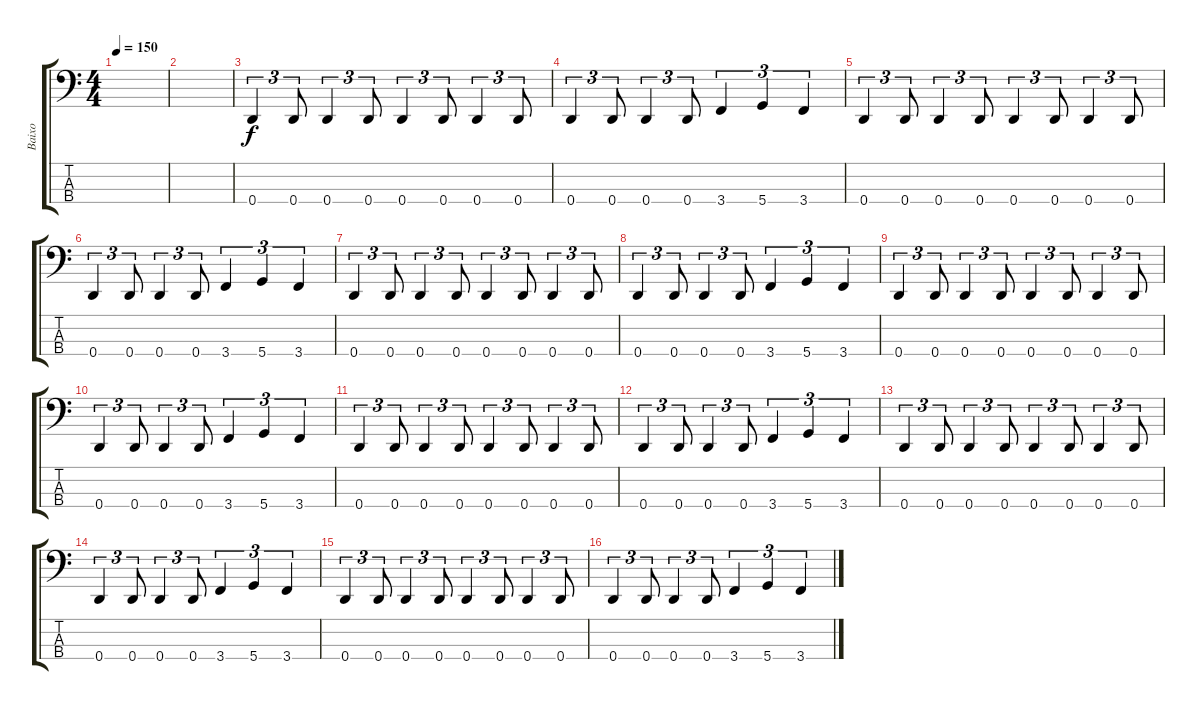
\track ("Baixo" "Baixo") {instrument electricbassfinger}
\staff {score tabs}
\tuning (F2 C2 G1 D1) {hide}
\ts (4 4)
\tempo 150
\clef f4
\ks c
|
|
0.4.4{tu (3 2)} 0.4.8{tu (3 2)} 0.4.4{tu (3 2)} 0.4.8{tu (3 2)} 0.4.4{tu (3 2)} 0.4.8{tu (3 2)} 0.4.4{tu (3 2)} 0.4.8{tu (3 2)} |
0.4.4{tu (3 2)} 0.4.8{tu (3 2)} 0.4.4{tu (3 2)} 0.4.8{tu (3 2)} 3.4.4{tu (3 2)} 5.4.4{tu (3 2)} 3.4.4{tu (3 2)} |
0.4.4{tu (3 2)} 0.4.8{tu (3 2)} 0.4.4{tu (3 2)} 0.4.8{tu (3 2)} 0.4.4{tu (3 2)} 0.4.8{tu (3 2)} 0.4.4{tu (3 2)} 0.4.8{tu (3 2)} |
0.4.4{tu (3 2)} 0.4.8{tu (3 2)} 0.4.4{tu (3 2)} 0.4.8{tu (3 2)} 3.4.4{tu (3 2)} 5.4.4{tu (3 2)} 3.4.4{tu (3 2)} |
0.4.4{tu (3 2)} 0.4.8{tu (3 2)} 0.4.4{tu (3 2)} 0.4.8{tu (3 2)} 0.4.4{tu (3 2)} 0.4.8{tu (3 2)} 0.4.4{tu (3 2)} 0.4.8{tu (3 2)} |
0.4.4{tu (3 2)} 0.4.8{tu (3 2)} 0.4.4{tu (3 2)} 0.4.8{tu (3 2)} 3.4.4{tu (3 2)} 5.4.4{tu (3 2)} 3.4.4{tu (3 2)} |
0.4.4{tu (3 2)} 0.4.8{tu (3 2)} 0.4.4{tu (3 2)} 0.4.8{tu (3 2)} 0.4.4{tu (3 2)} 0.4.8{tu (3 2)} 0.4.4{tu (3 2)} 0.4.8{tu (3 2)} |
0.4.4{tu (3 2)} 0.4.8{tu (3 2)} 0.4.4{tu (3 2)} 0.4.8{tu (3 2)} 3.4.4{tu (3 2)} 5.4.4{tu (3 2)} 3.4.4{tu (3 2)} |
0.4.4{tu (3 2)} 0.4.8{tu (3 2)} 0.4.4{tu (3 2)} 0.4.8{tu (3 2)} 0.4.4{tu (3 2)} 0.4.8{tu (3 2)} 0.4.4{tu (3 2)} 0.4.8{tu (3 2)} |
0.4.4{tu (3 2)} 0.4.8{tu (3 2)} 0.4.4{tu (3 2)} 0.4.8{tu (3 2)} 3.4.4{tu (3 2)} 5.4.4{tu (3 2)} 3.4.4{tu (3 2)} |
0.4.4{tu (3 2)} 0.4.8{tu (3 2)} 0.4.4{tu (3 2)} 0.4.8{tu (3 2)} 0.4.4{tu (3 2)} 0.4.8{tu (3 2)} 0.4.4{tu (3 2)} 0.4.8{tu (3 2)} |
0.4.4{tu (3 2)} 0.4.8{tu (3 2)} 0.4.4{tu (3 2)} 0.4.8{tu (3 2)} 3.4.4{tu (3 2)} 5.4.4{tu (3 2)} 3.4.4{tu (3 2)} |
0.4.4{tu (3 2)} 0.4.8{tu (3 2)} 0.4.4{tu (3 2)} 0.4.8{tu (3 2)} 0.4.4{tu (3 2)} 0.4.8{tu (3 2)} 0.4.4{tu (3 2)} 0.4.8{tu (3 2)} |
0.4.4{tu (3 2)} 0.4.8{tu (3 2)} 0.4.4{tu (3 2)} 0.4.8{tu (3 2)} 3.4.4{tu (3 2)} 5.4.4{tu (3 2)} 3.4.4{tu (3 2)}
